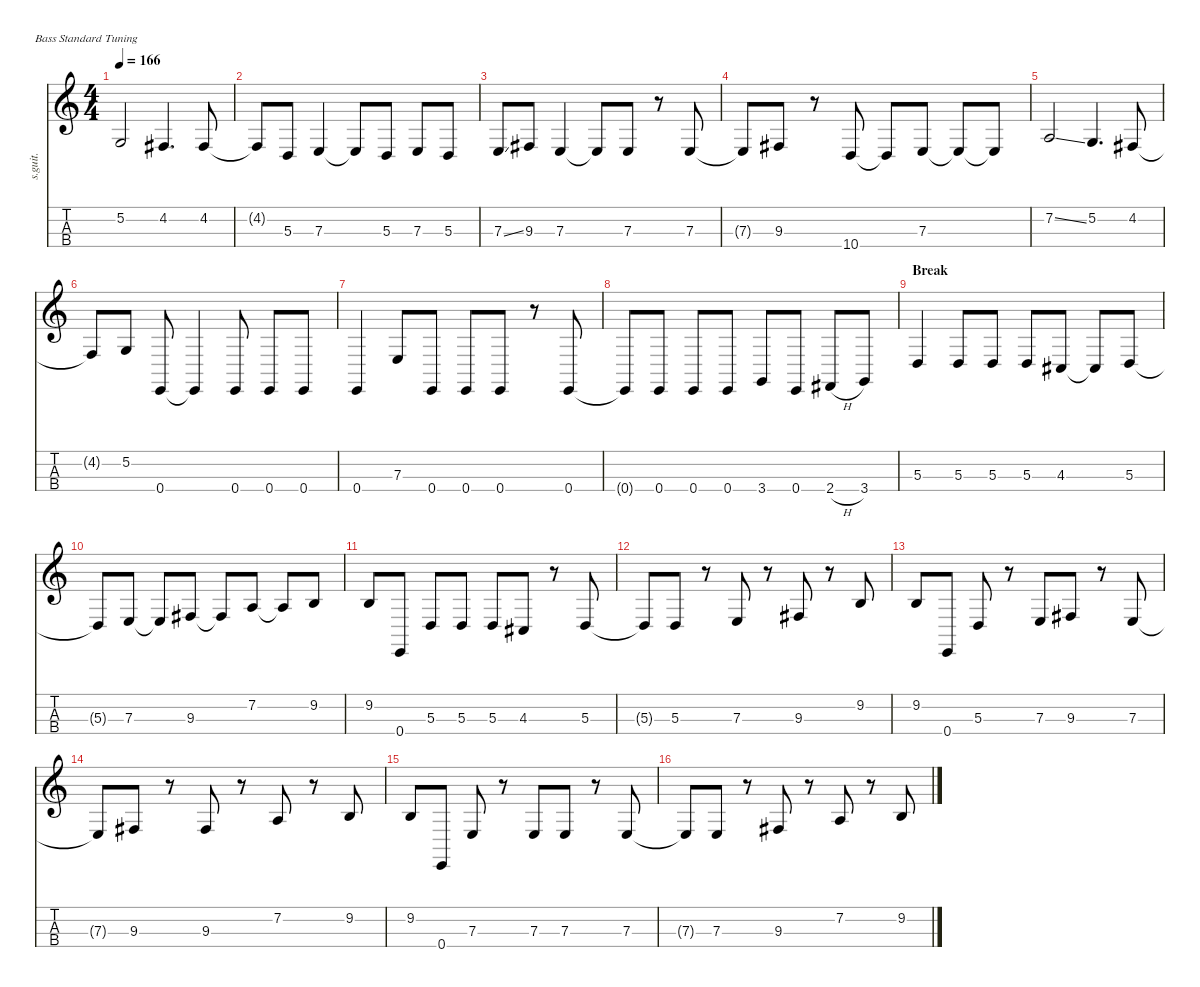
\defaultSystemsLayout 4
\hideDynamics
\bracketExtendMode nobrackets
\track ("Colin Greenwood" "s.guit.") {instrument electricbassfinger}
\staff {score tabs}
\tuning (G2 D2 A1 E1)
\ts (4 4)
\tempo 166
\clef g2
\ks c
5.2.2{lyrics (0 "") lyrics (1 "") lyrics (2 "") lyrics (3 "") lyrics (4 "") dy f} 4.2{acc #}.4{d lyrics (0 "") lyrics (1 "") lyrics (2 "") lyrics (3 "") lyrics (4 "")} 4.2{acc #}.8{lyrics (0 "") lyrics (1 "") lyrics (2 "") lyrics (3 "") lyrics (4 "")} |
4.2{t acc #}.8{lyrics (0 "") lyrics (1 "") lyrics (2 "") lyrics (3 "") lyrics (4 "")} 5.3.8{lyrics (0 "") lyrics (1 "") lyrics (2 "") lyrics (3 "") lyrics (4 "")} 7.3.4{lyrics (0 "") lyrics (1 "") lyrics (2 "") lyrics (3 "") lyrics (4 "")} 7.3{t}.8{lyrics (0 "") lyrics (1 "") lyrics (2 "") lyrics (3 "") lyrics (4 "")} 5.3.8{lyrics (0 "") lyrics (1 "") lyrics (2 "") lyrics (3 "") lyrics (4 "")} 7.3.8{lyrics (0 "") lyrics (1 "") lyrics (2 "") lyrics (3 "") lyrics (4 "")} 5.3.8{lyrics (0 "") lyrics (1 "") lyrics (2 "") lyrics (3 "") lyrics (4 "")} |
7.3{ss}.8{lyrics (0 "") lyrics (1 "") lyrics (2 "") lyrics (3 "") lyrics (4 "")} 9.3{acc #}.8{lyrics (0 "") lyrics (1 "") lyrics (2 "") lyrics (3 "") lyrics (4 "")} 7.3.4{lyrics (0 "") lyrics (1 "") lyrics (2 "") lyrics (3 "") lyrics (4 "")} 7.3{t}.8{lyrics (0 "") lyrics (1 "") lyrics (2 "") lyrics (3 "") lyrics (4 "")} 7.3.8{lyrics (0 "") lyrics (1 "") lyrics (2 "") lyrics (3 "") lyrics (4 "")} r.8 7.3.8{lyrics (0 "") lyrics (1 "") lyrics (2 "") lyrics (3 "") lyrics (4 "")} |
7.3{t}.8{lyrics (0 "") lyrics (1 "") lyrics (2 "") lyrics (3 "") lyrics (4 "")} 9.3{acc #}.8{lyrics (0 "") lyrics (1 "") lyrics (2 "") lyrics (3 "") lyrics (4 "")} r.8 10.4.8{lyrics (0 "") lyrics (1 "") lyrics (2 "") lyrics (3 "") lyrics (4 "")} 10.4{t}.8{lyrics (0 "") lyrics (1 "") lyrics (2 "") lyrics (3 "") lyrics (4 "")} 7.3.8{lyrics (0 "") lyrics (1 "") lyrics (2 "") lyrics (3 "") lyrics (4 "")} 7.3{t}.8{lyrics (0 "") lyrics (1 "") lyrics (2 "") lyrics (3 "") lyrics (4 "")} 7.3{t}.8{lyrics (0 "") lyrics (1 "") lyrics (2 "") lyrics (3 "") lyrics (4 "")} |
7.2{ss}.2{lyrics (0 "") lyrics (1 "") lyrics (2 "") lyrics (3 "") lyrics (4 "")} 5.2.4{d lyrics (0 "") lyrics (1 "") lyrics (2 "") lyrics (3 "") lyrics (4 "")} 4.2{acc #}.8{lyrics (0 "") lyrics (1 "") lyrics (2 "") lyrics (3 "") lyrics (4 "")} |
4.2{t acc #}.8{lyrics (0 "") lyrics (1 "") lyrics (2 "") lyrics (3 "") lyrics (4 "")} 5.2.8{lyrics (0 "") lyrics (1 "") lyrics (2 "") lyrics (3 "") lyrics (4 "")} 0.4.8{lyrics (0 "") lyrics (1 "") lyrics (2 "") lyrics (3 "") lyrics (4 "")} 0.4{t}.4{lyrics (0 "") lyrics (1 "") lyrics (2 "") lyrics (3 "") lyrics (4 "")} 0.4.8{lyrics (0 "") lyrics (1 "") lyrics (2 "") lyrics (3 "") lyrics (4 "")} 0.4.8{lyrics (0 "") lyrics (1 "") lyrics (2 "") lyrics (3 "") lyrics (4 "")} 0.4.8{lyrics (0 "") lyrics (1 "") lyrics (2 "") lyrics (3 "") lyrics (4 "")} |
0.4.4{lyrics (0 "") lyrics (1 "") lyrics (2 "") lyrics (3 "") lyrics (4 "")} 7.3.8{lyrics (0 "") lyrics (1 "") lyrics (2 "") lyrics (3 "") lyrics (4 "")} 0.4.8{lyrics (0 "") lyrics (1 "") lyrics (2 "") lyrics (3 "") lyrics (4 "")} 0.4.8{lyrics (0 "") lyrics (1 "") lyrics (2 "") lyrics (3 "") lyrics (4 "")} 0.4.8{lyrics (0 "") lyrics (1 "") lyrics (2 "") lyrics (3 "") lyrics (4 "")} r.8 0.4.8{lyrics (0 "") lyrics (1 "") lyrics (2 "") lyrics (3 "") lyrics (4 "")} |
0.4{t}.8{lyrics (0 "") lyrics (1 "") lyrics (2 "") lyrics (3 "") lyrics (4 "")} 0.4.8{lyrics (0 "") lyrics (1 "") lyrics (2 "") lyrics (3 "") lyrics (4 "")} 0.4.8{lyrics (0 "") lyrics (1 "") lyrics (2 "") lyrics (3 "") lyrics (4 "")} 0.4.8{lyrics (0 "") lyrics (1 "") lyrics (2 "") lyrics (3 "") lyrics (4 "")} 3.4.8{lyrics (0 "") lyrics (1 "") lyrics (2 "") lyrics (3 "") lyrics (4 "")} 0.4.8{lyrics (0 "") lyrics (1 "") lyrics (2 "") lyrics (3 "") lyrics (4 "")} 2.4{h acc #}.8{lyrics (0 "") lyrics (1 "") lyrics (2 "") lyrics (3 "") lyrics (4 "")} 3.4.8{lyrics (0 "") lyrics (1 "") lyrics (2 "") lyrics (3 "") lyrics (4 "")} |
\section ("" "Break")
5.3.4{lyrics (0 "") lyrics (1 "") lyrics (2 "") lyrics (3 "") lyrics (4 "")} 5.3.8{lyrics (0 "") lyrics (1 "") lyrics (2 "") lyrics (3 "") lyrics (4 "")} 5.3.8{lyrics (0 "") lyrics (1 "") lyrics (2 "") lyrics (3 "") lyrics (4 "")} 5.3.8{lyrics (0 "") lyrics (1 "") lyrics (2 "") lyrics (3 "") lyrics (4 "")} 4.3{acc #}.8{lyrics (0 "") lyrics (1 "") lyrics (2 "") lyrics (3 "") lyrics (4 "")} 4.3{t acc #}.8{lyrics (0 "") lyrics (1 "") lyrics (2 "") lyrics (3 "") lyrics (4 "")} 5.3.8{lyrics (0 "") lyrics (1 "") lyrics (2 "") lyrics (3 "") lyrics (4 "")} |
5.3{t}.8{lyrics (0 "") lyrics (1 "") lyrics (2 "") lyrics (3 "") lyrics (4 "")} 7.3.8{lyrics (0 "") lyrics (1 "") lyrics (2 "") lyrics (3 "") lyrics (4 "")} 7.3{t}.8{lyrics (0 "") lyrics (1 "") lyrics (2 "") lyrics (3 "") lyrics (4 "")} 9.3{acc #}.8{lyrics (0 "") lyrics (1 "") lyrics (2 "") lyrics (3 "") lyrics (4 "")} 9.3{t acc #}.8{lyrics (0 "") lyrics (1 "") lyrics (2 "") lyrics (3 "") lyrics (4 "")} 7.2.8{lyrics (0 "") lyrics (1 "") lyrics (2 "") lyrics (3 "") lyrics (4 "")} 7.2{t}.8{lyrics (0 "") lyrics (1 "") lyrics (2 "") lyrics (3 "") lyrics (4 "")} 9.2.8{lyrics (0 "") lyrics (1 "") lyrics (2 "") lyrics (3 "") lyrics (4 "")} |
9.2.8{lyrics (0 "") lyrics (1 "") lyrics (2 "") lyrics (3 "") lyrics (4 "")} 0.4.8{lyrics (0 "") lyrics (1 "") lyrics (2 "") lyrics (3 "") lyrics (4 "")} 5.3.8{lyrics (0 "") lyrics (1 "") lyrics (2 "") lyrics (3 "") lyrics (4 "")} 5.3.8{lyrics (0 "") lyrics (1 "") lyrics (2 "") lyrics (3 "") lyrics (4 "")} 5.3.8{lyrics (0 "") lyrics (1 "") lyrics (2 "") lyrics (3 "") lyrics (4 "")} 4.3{acc #}.8{lyrics (0 "") lyrics (1 "") lyrics (2 "") lyrics (3 "") lyrics (4 "")} r.8 5.3.8{lyrics (0 "") lyrics (1 "") lyrics (2 "") lyrics (3 "") lyrics (4 "")} |
5.3{t}.8{lyrics (0 "") lyrics (1 "") lyrics (2 "") lyrics (3 "") lyrics (4 "")} 5.3.8{lyrics (0 "") lyrics (1 "") lyrics (2 "") lyrics (3 "") lyrics (4 "")} r.8 7.3.8{lyrics (0 "") lyrics (1 "") lyrics (2 "") lyrics (3 "") lyrics (4 "")} r.8 9.3{acc #}.8{lyrics (0 "") lyrics (1 "") lyrics (2 "") lyrics (3 "") lyrics (4 "")} r.8 9.2.8{lyrics (0 "") lyrics (1 "") lyrics (2 "") lyrics (3 "") lyrics (4 "")} |
9.2.8{lyrics (0 "") lyrics (1 "") lyrics (2 "") lyrics (3 "") lyrics (4 "")} 0.4.8{lyrics (0 "") lyrics (1 "") lyrics (2 "") lyrics (3 "") lyrics (4 "")} 5.3.8{lyrics (0 "") lyrics (1 "") lyrics (2 "") lyrics (3 "") lyrics (4 "")} r.8 7.3.8{lyrics (0 "") lyrics (1 "") lyrics (2 "") lyrics (3 "") lyrics (4 "")} 9.3{acc #}.8{lyrics (0 "") lyrics (1 "") lyrics (2 "") lyrics (3 "") lyrics (4 "")} r.8 7.3.8{lyrics (0 "") lyrics (1 "") lyrics (2 "") lyrics (3 "") lyrics (4 "")} |
7.3{t}.8{lyrics (0 "") lyrics (1 "") lyrics (2 "") lyrics (3 "") lyrics (4 "")} 9.3{acc #}.8{lyrics (0 "") lyrics (1 "") lyrics (2 "") lyrics (3 "") lyrics (4 "")} r.8 9.3{acc #}.8{lyrics (0 "") lyrics (1 "") lyrics (2 "") lyrics (3 "") lyrics (4 "")} r.8 7.2.8{lyrics (0 "") lyrics (1 "") lyrics (2 "") lyrics (3 "") lyrics (4 "")} r.8 9.2.8{lyrics (0 "") lyrics (1 "") lyrics (2 "") lyrics (3 "") lyrics (4 "")} |
9.2.8{lyrics (0 "") lyrics (1 "") lyrics (2 "") lyrics (3 "") lyrics (4 "")} 0.4.8{lyrics (0 "") lyrics (1 "") lyrics (2 "") lyrics (3 "") lyrics (4 "")} 7.3.8{lyrics (0 "") lyrics (1 "") lyrics (2 "") lyrics (3 "") lyrics (4 "")} r.8 7.3.8{lyrics (0 "") lyrics (1 "") lyrics (2 "") lyrics (3 "") lyrics (4 "")} 7.3.8{lyrics (0 "") lyrics (1 "") lyrics (2 "") lyrics (3 "") lyrics (4 "")} r.8 7.3.8{lyrics (0 "") lyrics (1 "") lyrics (2 "") lyrics (3 "") lyrics (4 "")} |
7.3{t}.8{lyrics (0 "") lyrics (1 "") lyrics (2 "") lyrics (3 "") lyrics (4 "")} 7.3.8{lyrics (0 "") lyrics (1 "") lyrics (2 "") lyrics (3 "") lyrics (4 "")} r.8 9.3{acc #}.8{lyrics (0 "") lyrics (1 "") lyrics (2 "") lyrics (3 "") lyrics (4 "")} r.8 7.2.8{lyrics (0 "") lyrics (1 "") lyrics (2 "") lyrics (3 "") lyrics (4 "")} r.8 9.2.8{lyrics (0 "") lyrics (1 "") lyrics (2 "") lyrics (3 "") lyrics (4 "")}
